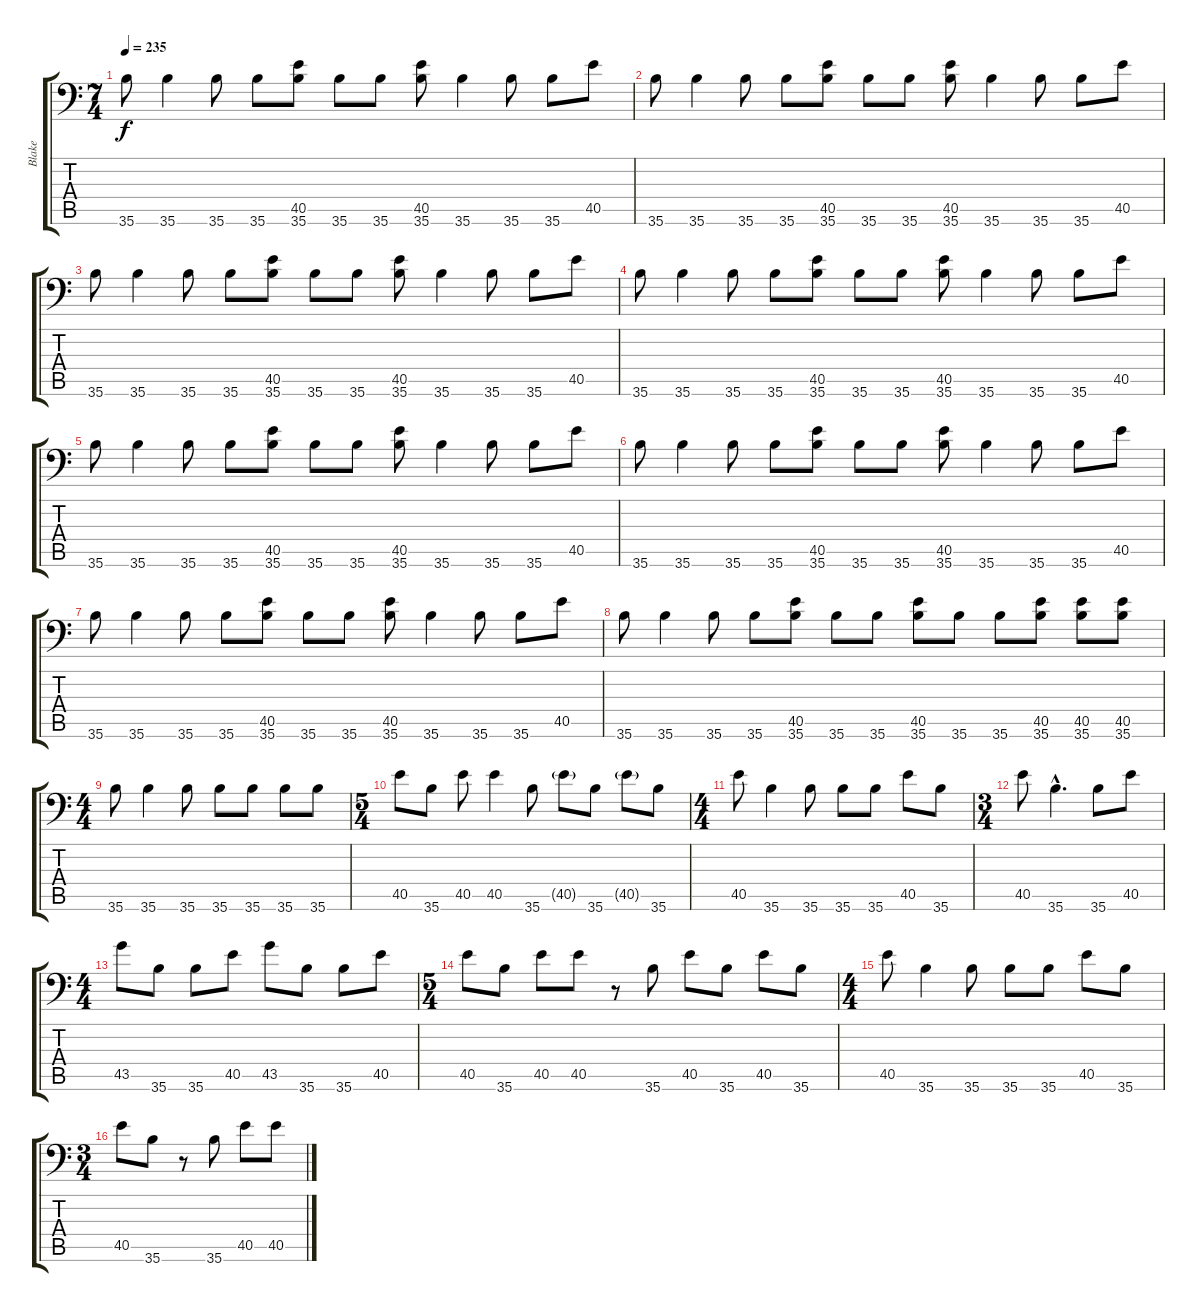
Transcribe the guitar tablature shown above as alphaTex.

\track ("Blake" "Blake") {instrument acousticgrandpiano}
\staff {score tabs}
\tuning (C-1 C-1 C-1 C-1 C-1 C-1) {hide}
\ts (7 4)
\section ("" "")
\tempo 235
\clef f4
\ks c
35.6.8{dy f} 35.6.4 35.6.8 35.6.8 (40.5 35.6).8 35.6.8 35.6.8 (40.5 35.6).8 35.6.4 35.6.8 35.6.8 40.5.8 |
35.6.8 35.6.4 35.6.8 35.6.8 (40.5 35.6).8 35.6.8 35.6.8 (40.5 35.6).8 35.6.4 35.6.8 35.6.8 40.5.8 |
35.6.8 35.6.4 35.6.8 35.6.8 (40.5 35.6).8 35.6.8 35.6.8 (40.5 35.6).8 35.6.4 35.6.8 35.6.8 40.5.8 |
35.6.8 35.6.4 35.6.8 35.6.8 (40.5 35.6).8 35.6.8 35.6.8 (40.5 35.6).8 35.6.4 35.6.8 35.6.8 40.5.8 |
35.6.8 35.6.4 35.6.8 35.6.8 (40.5 35.6).8 35.6.8 35.6.8 (40.5 35.6).8 35.6.4 35.6.8 35.6.8 40.5.8 |
35.6.8 35.6.4 35.6.8 35.6.8 (40.5 35.6).8 35.6.8 35.6.8 (40.5 35.6).8 35.6.4 35.6.8 35.6.8 40.5.8 |
35.6.8 35.6.4 35.6.8 35.6.8 (40.5 35.6).8 35.6.8 35.6.8 (40.5 35.6).8 35.6.4 35.6.8 35.6.8 40.5.8 |
35.6.8 35.6.4 35.6.8 35.6.8 (40.5 35.6).8 35.6.8 35.6.8 (40.5 35.6).8 35.6.8 35.6.8 (40.5 35.6).8 (40.5 35.6).8 (40.5 35.6).8 |
\ts (4 4)
\section ("" "")
35.6.8 35.6.4 35.6.8 35.6.8 35.6.8 35.6.8 35.6.8 |
\ts (5 4)
40.5.8 35.6.8 40.5.8 40.5.4 35.6.8 40.5{g}.8 35.6.8 40.5{g}.8 35.6.8 |
\ts (4 4)
40.5.8 35.6.4 35.6.8 35.6.8 35.6.8 40.5.8 35.6.8 |
\ts (3 4)
40.5.8 35.6{hac}.4{d} 35.6.8 40.5.8 |
\ts (4 4)
43.5.8 35.6.8 35.6.8 40.5.8 43.5.8 35.6.8 35.6.8 40.5.8 |
\ts (5 4)
40.5.8 35.6.8 40.5.8 40.5.8 r.8 35.6.8 40.5.8 35.6.8 40.5.8 35.6.8 |
\ts (4 4)
40.5.8 35.6.4 35.6.8 35.6.8 35.6.8 40.5.8 35.6.8 |
\ts (3 4)
40.5.8 35.6.8 r.8 35.6.8 40.5.8 40.5.8
